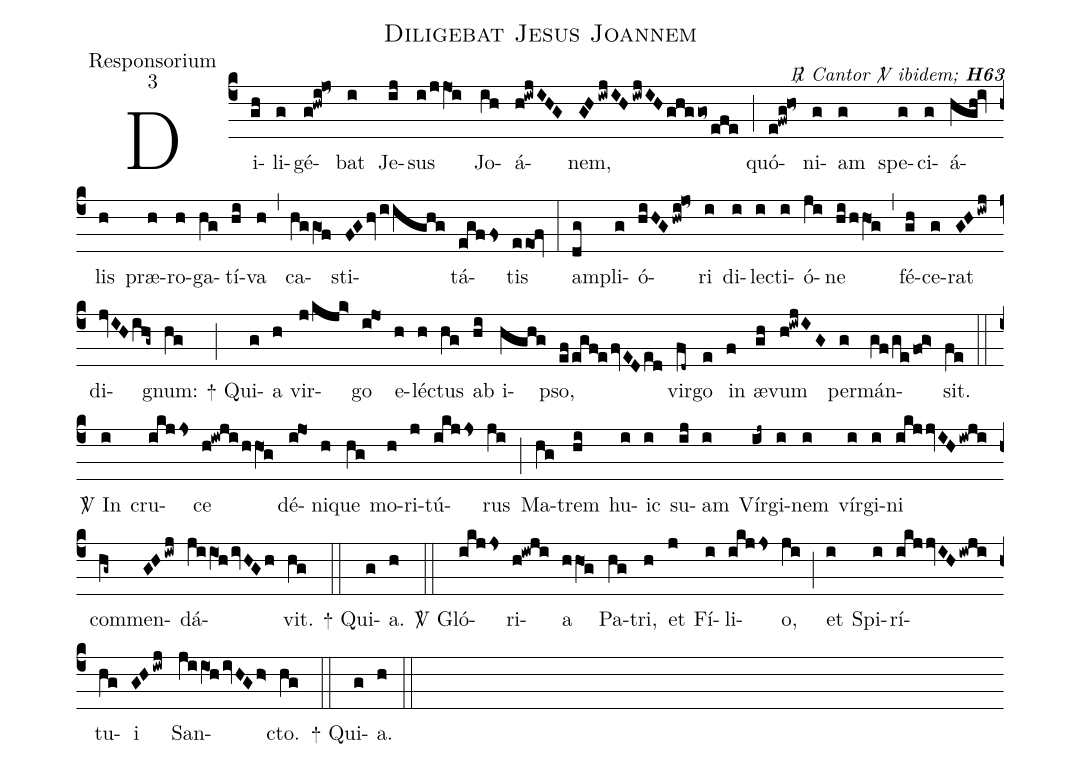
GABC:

name:Diligebat Jesus Joannem;
office-part:Responsorium;
mode:3;
commentary:{\itshape\mdseries \Rbar\  Cantor \Vbar\ ibidem;\/} {\bfseries H63};
%%
(c4) Di(gh)li(g)gé(g!hwi!jo~)bat(i) Je(ij)sus(i/jjO1i) Jo(ih)á(h!iwjIHG)nem,(GHiwjIHiwjIHghggo~efe) (;)
quó(e!fwg!ho~)ni(g)am(g) spe(g)ci(g)á(hgh!iv)lis(h) præ(h)ro(h)ga(hg)tí(hi)va(h) (,)
ca(hggO1f)sti(FGhviighg)tá(egfFs)tis(eeo1!fv) (:)
am(dg)pli(g)ó(hiHGhwi!jo~)ri(i) di(i)le(i)cti(i)ó(ji)ne(hi/hhO1g) (,)
fé(gh)ce(g)rat(GHiwj) di(jvIHihg~)gnum:(hg) (;)
<sp>+</sp> Qui(g)a(h) vir(j/kjk>)go(i!jo1) e(h)léc(h)tus(hg) ab(hi) i(hghg)pso,(ef/egf!efvEDed) vir(fd~)go(e) in(f) æ(gh)vum(h!iwjIG) per(g)mán(gf/ge/fo0!g>)sit.(fe) (::)
<sp>V/</sp> In(i) cru(ikjJs)ce(h!iwji/hhO1g) dé(i!jo1)ni(h)que(hg) mo(h)ri(j)tú(ikjJs)rus(ji) (;)
Ma(hg)trem(hi) hu(i)ic(i) su(ij)am(i) Vír(ij~)gi(i)nem(i) vír(i)gi(i)ni(ikjjvIHiwji) com(hg~)men(GHiwj)dá(jiiO1hivHGh)vit.(hg) (::)
<sp>+</sp> Qui(g)a.(h) (::)
<sp>V/</sp> Gló(ikjjs)ri(h!iwji)a(hhO1!g) Pa(hg)tri,(h) et(j) Fí(i)li(ikjjs)o,(ji) (;)
et(i) Spi(i)rí(ikjjvIHiwji)tu(hg)i(GHiwj) San(jiiO1hivHGh>)cto.(hg) (::)
<sp>+</sp> Qui(g)a.(h) (::)
